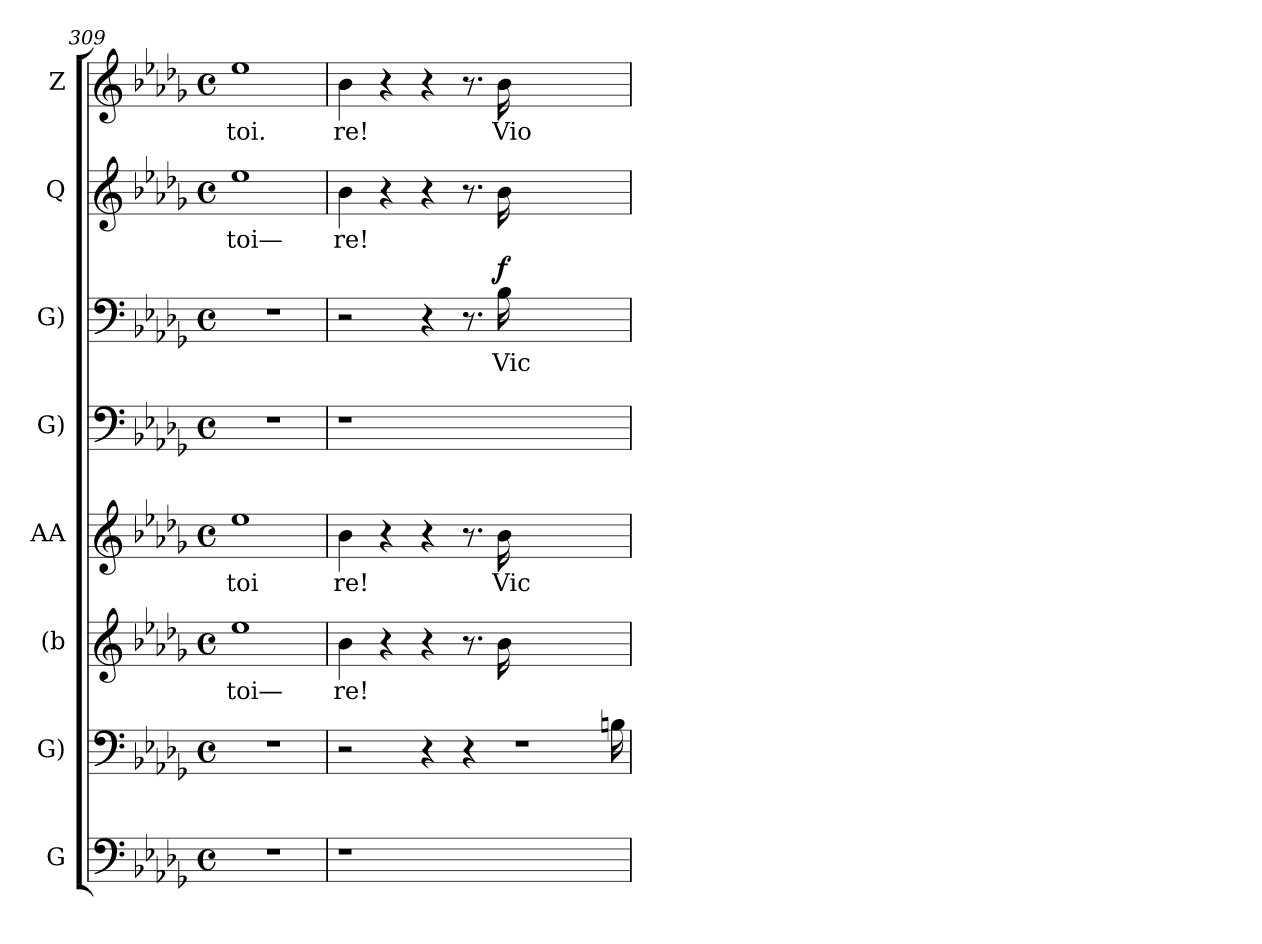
**kern	**kern	**kern	**text	**kern	**text	**kern	**kern	**text	**dynam	**kern	**text	**kern	**text
*part8	*part7	*part6	*part6	*part5	*part5	*part4	*part3	*part3	*part3	*part2	*part2	*part1	*part1
*staff8	*staff7	*staff6	*staff6	*staff5	*staff5	*staff4	*staff3	*staff3	*staff3	*staff2	*staff2	*staff1	*staff1
*I"G	*I"G)	*I"(b	*	*I"AA	*	*I"G)	*I"G)	*	*	*I"Q	*	*I"Z	*
*clefF4	*clefF4	*clefG2	*	*clefG2	*	*clefF4	*clefF4	*	*	*clefG2	*	*clefG2	*
*k[b-e-a-d-g-]	*k[b-e-a-d-g-]	*k[b-e-a-d-g-]	*	*k[b-e-a-d-g-]	*	*k[b-e-a-d-g-]	*k[b-e-a-d-g-]	*	*	*k[b-e-a-d-g-]	*	*k[b-e-a-d-g-]	*
*M4/4	*M4/4	*M4/4	*	*M4/4	*	*M4/4	*M4/4	*	*	*M4/4	*	*M4/4	*
*met(c)	*met(c)	*met(c)	*	*met(c)	*	*met(c)	*met(c)	*	*	*met(c)	*	*met(c)	*
=309	=309	=309	=309	=309	=309	=309	=309	=309	=309	=309	=309	=309	=309
1r	1r	1ee-i/	toi—	1ee-i/	toi	1r	1r	.	.	1ee-i/	toi—	1ee-i/	toi.
=310	=310	=310	=310	=310	=310	=310	=310	=310	=310	=310	=310	=310	=310
1r	2r	4b-i\	re!	4b-i\	re!	1r	2r	.	.	4b-i\	re!	4b-i\	re!
.	.	4r	.	4r	.	.	.	.	.	4r	.	4r	.
.	4r	4r	.	4r	.	.	4r	.	.	4r	.	4r	.
.	4r	8.r	.	8.r	.	.	8.r	.	.	8.r	.	8.r	.
!	!	!	!	!	!	!	!	!	!LO:DY:a	!	!	!	!
.	.	16b-i\	.	16b-i\	Vic	.	16B-i\	Vic	f	16b-i\	.	16b-i\	Vio
1ryy	1r	1ryy	.	1ryy	.	1ryy	1ryy	.	.	1ryy	.	1ryy	.
16ryy	16Bj\	16ryy	.	16ryy	.	16ryy	16ryy	.	.	16ryy	.	16ryy	.
=	=	=	=	=	=	=	=	=	=	=	=	=	=
*-	*-	*-	*-	*-	*-	*-	*-	*-	*-	*-	*-	*-	*-
